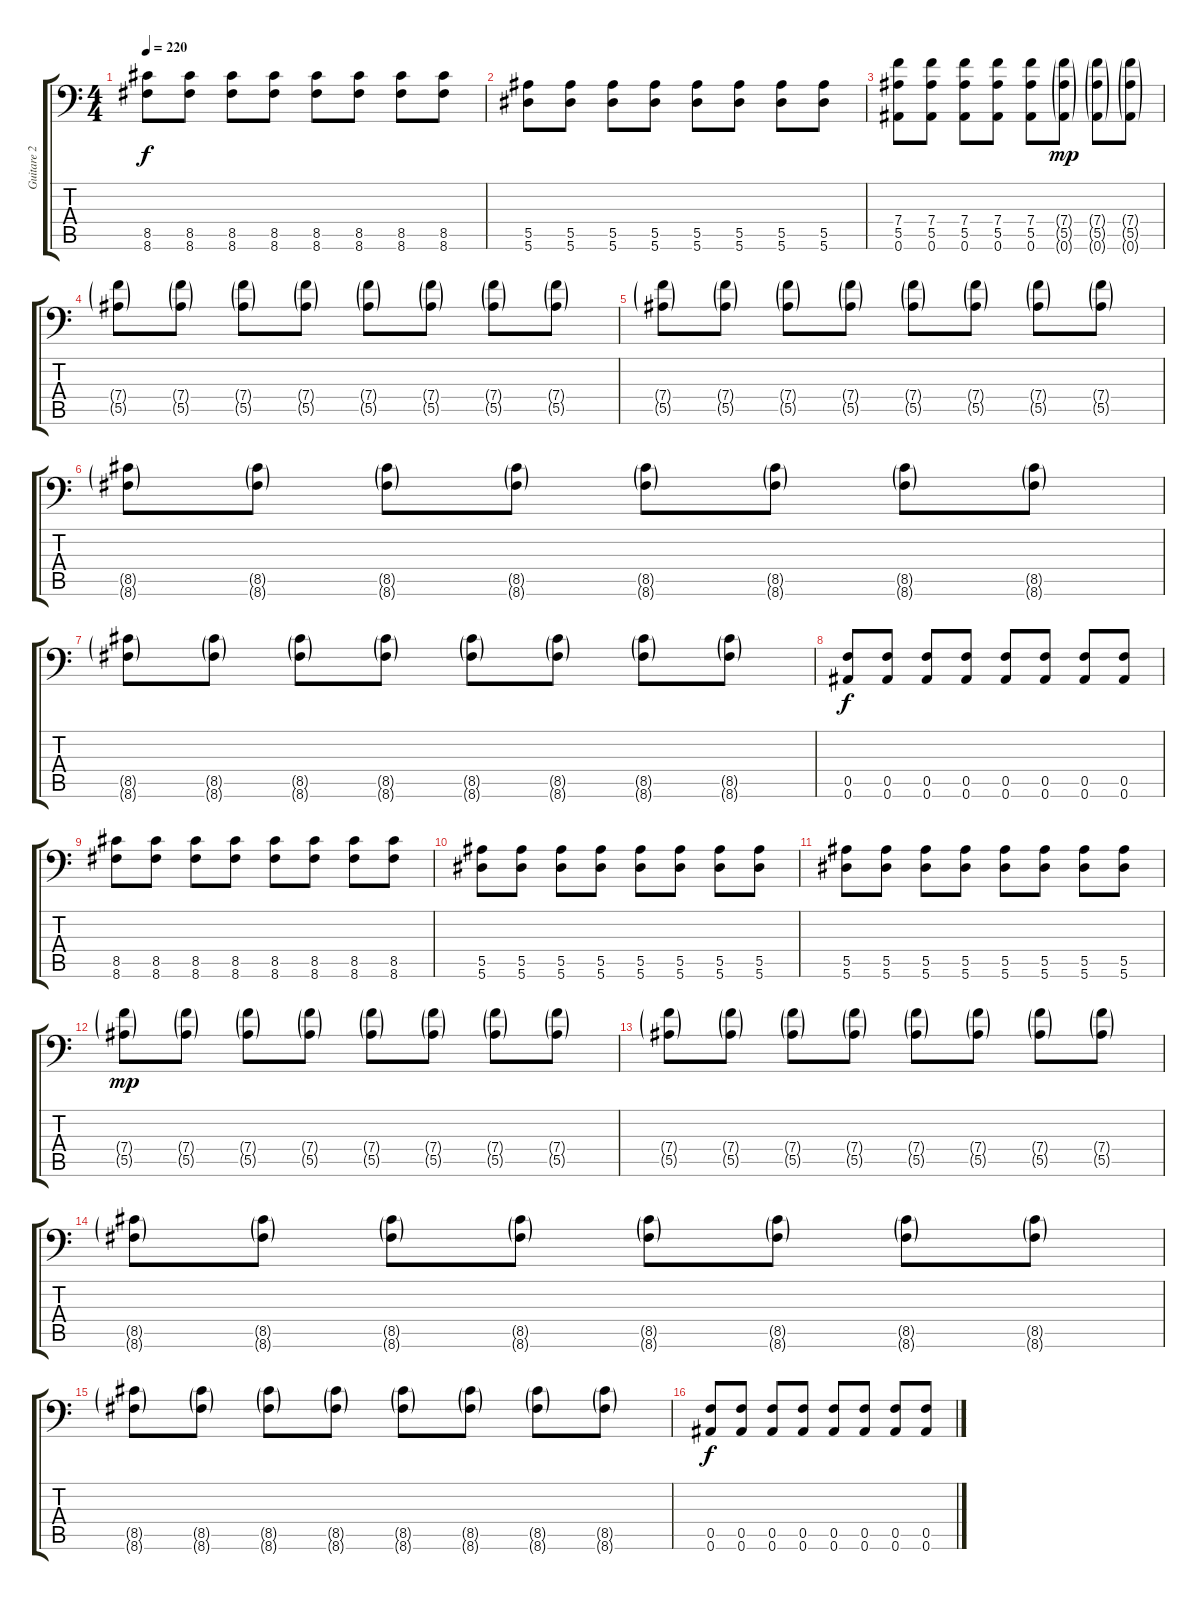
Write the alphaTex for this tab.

\track ("Guitare 2" "Guitare 2") {instrument distortionguitar}
\staff {score tabs}
\tuning (C4 G3 Eb3 Bb2 F2 Bb1) {hide}
\ts (4 4)
\tempo 220
\clef f4
\ks c
(8.5 8.6).8{dy f} (8.5 8.6).8 (8.5 8.6).8 (8.5 8.6).8 (8.5 8.6).8 (8.5 8.6).8 (8.5 8.6).8 (8.5 8.6).8 |
(5.5 5.6).8 (5.5 5.6).8 (5.5 5.6).8 (5.5 5.6).8 (5.5 5.6).8 (5.5 5.6).8 (5.5 5.6).8 (5.5 5.6).8 |
(7.4 5.5 0.6).8 (7.4 5.5 0.6).8 (7.4 5.5 0.6).8 (7.4 5.5 0.6).8 (7.4 5.5 0.6).8 (7.4{g} 5.5{g} 0.6{g}).8{dy mp} (7.4{g} 5.5{g} 0.6{g}).8 (7.4{g} 5.5{g} 0.6{g}).8 |
(7.4{g} 5.5{g}).8 (7.4{g} 5.5{g}).8 (7.4{g} 5.5{g}).8 (7.4{g} 5.5{g}).8 (7.4{g} 5.5{g}).8 (7.4{g} 5.5{g}).8 (7.4{g} 5.5{g}).8 (7.4{g} 5.5{g}).8 |
(7.4{g} 5.5{g}).8 (7.4{g} 5.5{g}).8 (7.4{g} 5.5{g}).8 (7.4{g} 5.5{g}).8 (7.4{g} 5.5{g}).8 (7.4{g} 5.5{g}).8 (7.4{g} 5.5{g}).8 (7.4{g} 5.5{g}).8 |
(8.5{g} 8.6{g}).8 (8.5{g} 8.6{g}).8 (8.5{g} 8.6{g}).8 (8.5{g} 8.6{g}).8 (8.5{g} 8.6{g}).8 (8.5{g} 8.6{g}).8 (8.5{g} 8.6{g}).8 (8.5{g} 8.6{g}).8 |
(8.5{g} 8.6{g}).8 (8.5{g} 8.6{g}).8 (8.5{g} 8.6{g}).8 (8.5{g} 8.6{g}).8 (8.5{g} 8.6{g}).8 (8.5{g} 8.6{g}).8 (8.5{g} 8.6{g}).8 (8.5{g} 8.6{g}).8 |
(0.5 0.6).8{dy f} (0.5 0.6).8 (0.5 0.6).8 (0.5 0.6).8 (0.5 0.6).8 (0.5 0.6).8 (0.5 0.6).8 (0.5 0.6).8 |
(8.5 8.6).8 (8.5 8.6).8 (8.5 8.6).8 (8.5 8.6).8 (8.5 8.6).8 (8.5 8.6).8 (8.5 8.6).8 (8.5 8.6).8 |
(5.5 5.6).8 (5.5 5.6).8 (5.5 5.6).8 (5.5 5.6).8 (5.5 5.6).8 (5.5 5.6).8 (5.5 5.6).8 (5.5 5.6).8 |
(5.5 5.6).8 (5.5 5.6).8 (5.5 5.6).8 (5.5 5.6).8 (5.5 5.6).8 (5.5 5.6).8 (5.5 5.6).8 (5.5 5.6).8 |
(7.4{g} 5.5{g}).8{dy mp} (7.4{g} 5.5{g}).8 (7.4{g} 5.5{g}).8 (7.4{g} 5.5{g}).8 (7.4{g} 5.5{g}).8 (7.4{g} 5.5{g}).8 (7.4{g} 5.5{g}).8 (7.4{g} 5.5{g}).8 |
(7.4{g} 5.5{g}).8 (7.4{g} 5.5{g}).8 (7.4{g} 5.5{g}).8 (7.4{g} 5.5{g}).8 (7.4{g} 5.5{g}).8 (7.4{g} 5.5{g}).8 (7.4{g} 5.5{g}).8 (7.4{g} 5.5{g}).8 |
(8.5{g} 8.6{g}).8 (8.5{g} 8.6{g}).8 (8.5{g} 8.6{g}).8 (8.5{g} 8.6{g}).8 (8.5{g} 8.6{g}).8 (8.5{g} 8.6{g}).8 (8.5{g} 8.6{g}).8 (8.5{g} 8.6{g}).8 |
(8.5{g} 8.6{g}).8 (8.5{g} 8.6{g}).8 (8.5{g} 8.6{g}).8 (8.5{g} 8.6{g}).8 (8.5{g} 8.6{g}).8 (8.5{g} 8.6{g}).8 (8.5{g} 8.6{g}).8 (8.5{g} 8.6{g}).8 |
(0.5 0.6).8{dy f} (0.5 0.6).8 (0.5 0.6).8 (0.5 0.6).8 (0.5 0.6).8 (0.5 0.6).8 (0.5 0.6).8 (0.5 0.6).8
